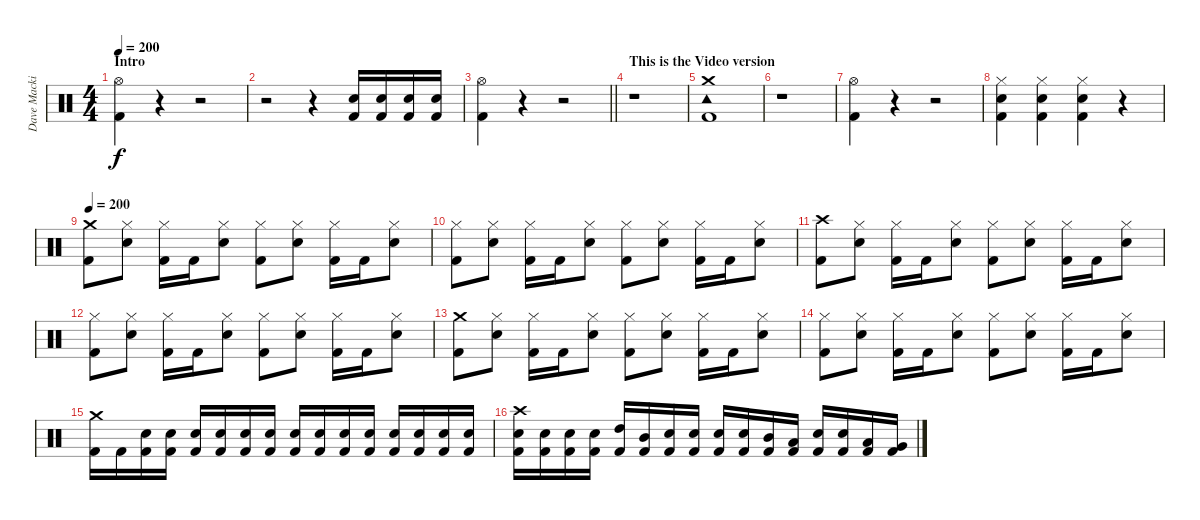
\track ("Dave Mackintosh" "Dave Macki") {instrument percussion}
\staff {score}
\articulation defaults
\ts (4 4)
\section ("" "Intro")
\tempo 200
\tempo 190
\tempo 200
\clef neutral
\ks aminor
("Kick (hit) 2" "Hi-Hat (open)").4{dy f} r.4 r.2 |
r.2 r.4 ("Kick (hit) 2" "Electric Snare (hit)").16 ("Kick (hit) 2" "Electric Snare (hit)").16 ("Kick (hit) 2" "Electric Snare (hit)").16 ("Kick (hit) 2" "Electric Snare (hit)").16 |
\barLineRight lightlight
("Kick (hit) 2" "Hi-Hat (open)").4 r.4 r.2 |
\section ("" "This is the Video version")
r.1 |
("Kick (hit) 2" "Tambourine (hit)" "Crash medium (hit)").1 |
r.1 |
("Kick (hit) 2" "Hi-Hat (open)").4 r.4 r.2 |
("Kick (hit) 2" "Snare (hit) 2" "Hi-Hat (closed)").4 ("Kick (hit) 2" "Snare (hit) 2" "Hi-Hat (closed)").4 ("Kick (hit) 2" "Snare (hit) 2" "Hi-Hat (closed)").4 r.4 |
\tempo 200
("Kick (hit) 2" "Crash medium (hit)").8 ("Snare (hit) 2" "Hi-Hat (closed)").8 ("Kick (hit) 2" "Hi-Hat (closed)").16 "Kick (hit) 2".16 ("Snare (hit) 2" "Hi-Hat (closed)").8 ("Kick (hit) 2" "Hi-Hat (closed)").8 ("Snare (hit) 2" "Hi-Hat (closed)").8 ("Kick (hit) 2" "Hi-Hat (closed)").16 "Kick (hit) 2".16 ("Snare (hit) 2" "Hi-Hat (closed)").8 |
("Kick (hit) 2" "Hi-Hat (closed)").8 ("Snare (hit) 2" "Hi-Hat (closed)").8 ("Kick (hit) 2" "Hi-Hat (closed)").16 "Kick (hit) 2".16 ("Snare (hit) 2" "Hi-Hat (closed)").8 ("Kick (hit) 2" "Hi-Hat (closed)").8 ("Snare (hit) 2" "Hi-Hat (closed)").8 ("Kick (hit) 2" "Hi-Hat (closed)").16 "Kick (hit) 2".16 ("Snare (hit) 2" "Hi-Hat (closed)").8 |
("Kick (hit) 2" "Crash high (hit)").8 ("Snare (hit) 2" "Hi-Hat (closed)").8 ("Kick (hit) 2" "Hi-Hat (closed)").16 "Kick (hit) 2".16 ("Snare (hit) 2" "Hi-Hat (closed)").8 ("Kick (hit) 2" "Hi-Hat (closed)").8 ("Snare (hit) 2" "Hi-Hat (closed)").8 ("Kick (hit) 2" "Hi-Hat (closed)").16 "Kick (hit) 2".16 ("Snare (hit) 2" "Hi-Hat (closed)").8 |
("Kick (hit) 2" "Hi-Hat (closed)").8 ("Snare (hit) 2" "Hi-Hat (closed)").8 ("Kick (hit) 2" "Hi-Hat (closed)").16 "Kick (hit) 2".16 ("Snare (hit) 2" "Hi-Hat (closed)").8 ("Kick (hit) 2" "Hi-Hat (closed)").8 ("Snare (hit) 2" "Hi-Hat (closed)").8 ("Kick (hit) 2" "Hi-Hat (closed)").16 "Kick (hit) 2".16 ("Snare (hit) 2" "Hi-Hat (closed)").8 |
("Kick (hit) 2" "Crash medium (hit)").8 ("Snare (hit) 2" "Hi-Hat (closed)").8 ("Kick (hit) 2" "Hi-Hat (closed)").16 "Kick (hit) 2".16 ("Snare (hit) 2" "Hi-Hat (closed)").8 ("Kick (hit) 2" "Hi-Hat (closed)").8 ("Snare (hit) 2" "Hi-Hat (closed)").8 ("Kick (hit) 2" "Hi-Hat (closed)").16 "Kick (hit) 2".16 ("Snare (hit) 2" "Hi-Hat (closed)").8 |
("Kick (hit) 2" "Hi-Hat (closed)").8 ("Snare (hit) 2" "Hi-Hat (closed)").8 ("Kick (hit) 2" "Hi-Hat (closed)").16 "Kick (hit) 2".16 ("Snare (hit) 2" "Hi-Hat (closed)").8 ("Kick (hit) 2" "Hi-Hat (closed)").8 ("Snare (hit) 2" "Hi-Hat (closed)").8 ("Kick (hit) 2" "Hi-Hat (closed)").16 "Kick (hit) 2".16 ("Snare (hit) 2" "Hi-Hat (closed)").8 |
("Kick (hit) 2" "Crash medium (hit)").16 "Kick (hit) 2".16 ("Kick (hit) 2" "Snare (hit) 2").16 ("Kick (hit) 2" "Snare (hit) 2").16 ("Kick (hit) 2" "Snare (hit) 2").16 ("Kick (hit) 2" "Snare (hit) 2").16 ("Kick (hit) 2" "Snare (hit) 2").16 ("Kick (hit) 2" "Snare (hit) 2").16 ("Kick (hit) 2" "Snare (hit) 2").16 ("Kick (hit) 2" "Snare (hit) 2").16 ("Kick (hit) 2" "Snare (hit) 2").16 ("Kick (hit) 2" "Snare (hit) 2").16 ("Kick (hit) 2" "Snare (hit) 2").16 ("Kick (hit) 2" "Snare (hit) 2").16 ("Kick (hit) 2" "Snare (hit) 2").16 ("Kick (hit) 2" "Snare (hit) 2").16 |
("Kick (hit) 2" "Snare (hit) 2" "Crash high (hit)").16 ("Kick (hit) 2" "Snare (hit) 2").16 ("Kick (hit) 2" "Snare (hit) 2").16 ("Kick (hit) 2" "Snare (hit) 2").16 ("Kick (hit) 2" "High Tom (hit)").16 ("Kick (hit) 2" "Mid Tom (hit)").16 ("Kick (hit) 2" "Snare (hit) 2").16 ("Kick (hit) 2" "Snare (hit) 2").16 ("Kick (hit) 2" "Snare (hit) 2").16 ("Kick (hit) 2" "Snare (hit) 2").16 ("Kick (hit) 2" "Mid Tom (hit)").16 ("Kick (hit) 2" "Low Tom (hit)").16 ("Kick (hit) 2" "Snare (hit) 2").16 ("Kick (hit) 2" "Snare (hit) 2").16 ("Kick (hit) 2" "Low Tom (hit)").16 ("Kick (hit) 2" "Very Low Tom (hit)").16
